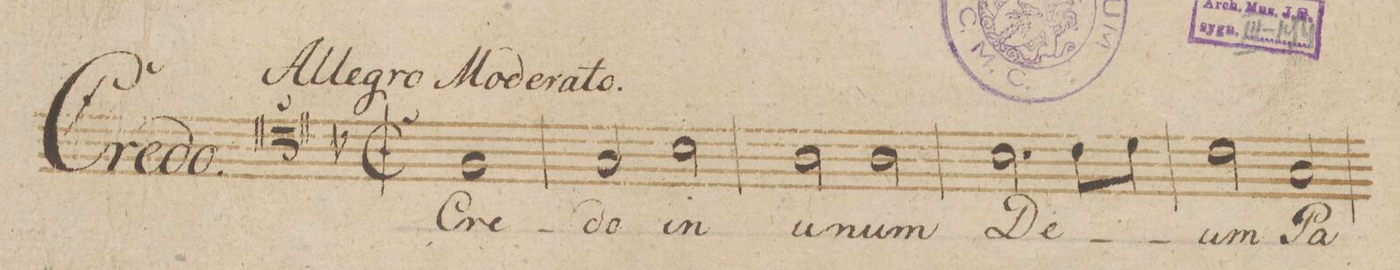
**kern	**text	**dynam
*I"Tenore.	*	*
*clefC4	*	*
*k[b-]	*	*
*met(c|)	*	*
*M2/2	*	*
*2\right	*	*
1F	Cre-	.
=2	=2	=2
2G/	-do	.
2B-\	in	.
=3	=3	=3
2A\	u-	.
2A\	-num	.
=4	=4	=4
2.B-\	De-	.
8c\L	.	.
8d\J	.	.
=5	=5	=5
2c\	-um	.
2G/	Pa-	.
=6	=6	=6
*-	*-	*-
